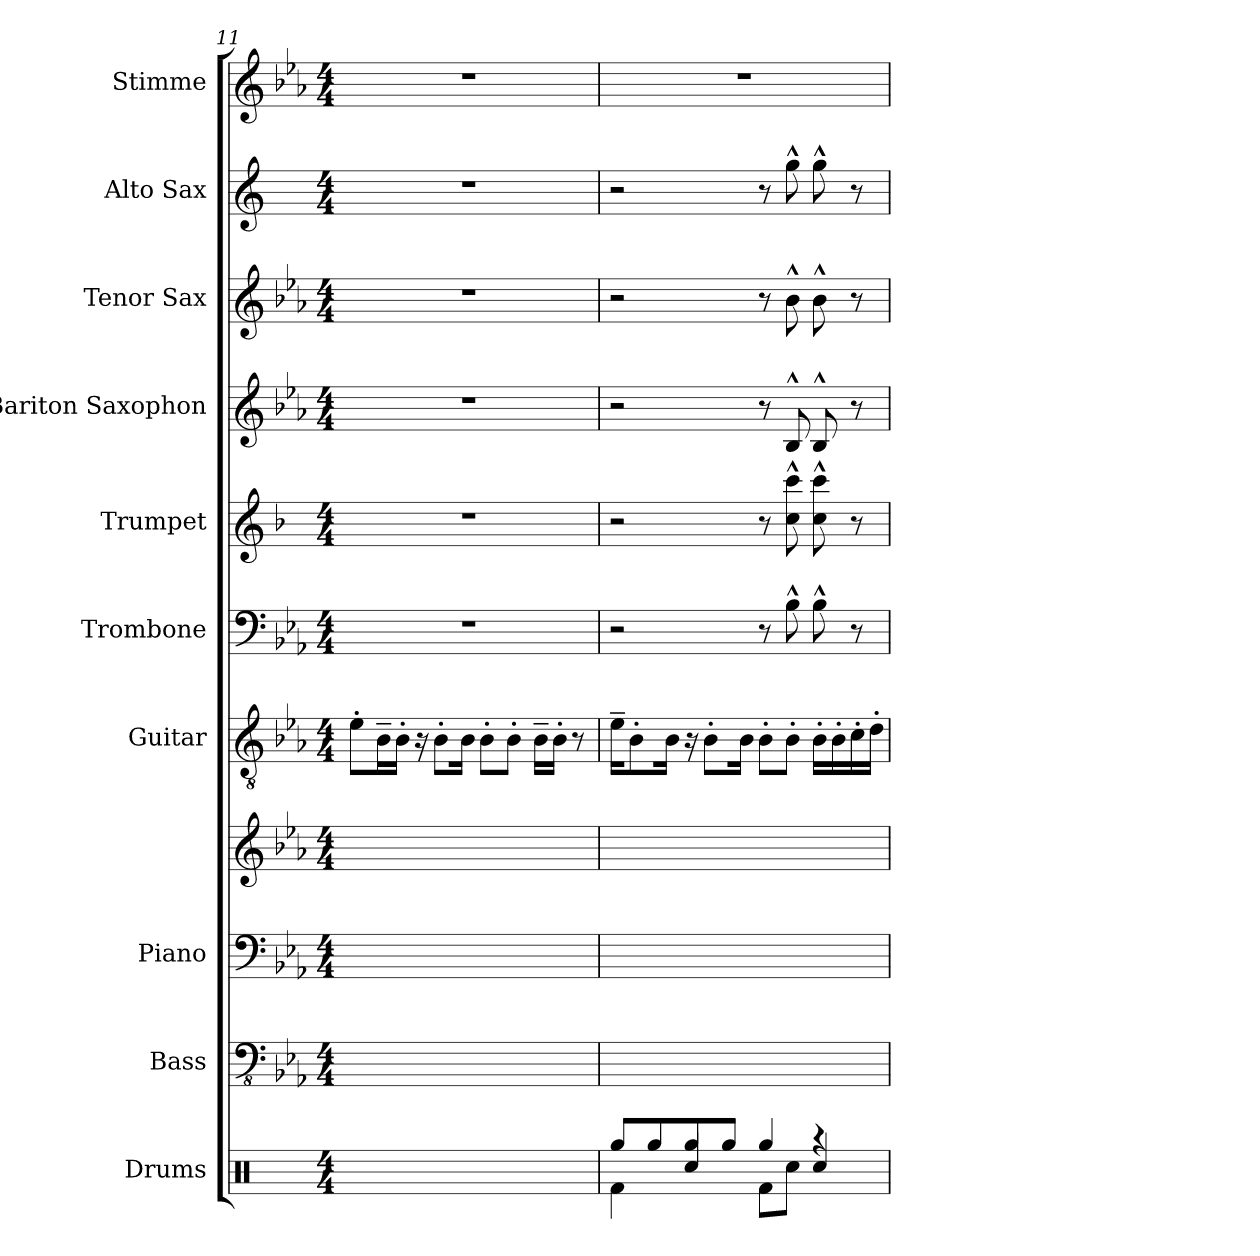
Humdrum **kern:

**kern	**kern	**kern	**kern	**kern	**kern	**kern	**kern	**kern	**kern	**kern
*part10	*part9	*part8	*part8	*part7	*part6	*part5	*part4	*part3	*part2	*part1
*staff11	*staff10	*staff9	*staff8	*staff7	*staff6	*staff5	*staff4	*staff3	*staff2	*staff1
*I"Drums	*I"Bass	*I"Piano	*	*I"Guitar	*I"Trombone	*I"Trumpet	*I"Bariton Saxophon	*I"Tenor Sax	*I"Alto Sax	*I"Stimme
*I'Drums	*I'Bass	*I'Piano	*	*I'Gtr.	*I'Tbn.	*I'Tpt.	*I'Bar. Sax.	*I'Tenor	*I'Alto	*I'St.
*clefX	*clefFv4	*clefF4	*clefG2	*clefGv2	*clefF4	*clefG2	*clefG2	*clefG2	*clefG2	*clefG2
*	*	*	*	*	*	*ITrd1c2	*ITrd12c21	*ITrd8c14	*ITrd5c9	*
*k[]	*k[b-e-a-]	*k[b-e-a-]	*k[b-e-a-]	*k[b-e-a-]	*k[b-e-a-]	*k[b-e-a-]	*k[b-e-a-]	*k[b-e-a-]	*k[b-e-a-]	*k[b-e-a-]
*M4/4	*M4/4	*M4/4	*M4/4	*M4/4	*M4/4	*M4/4	*M4/4	*M4/4	*M4/4	*M4/4
=11	=11	=11	=11	=11	=11	=11	=11	=11	=11	=11
1ryy	1ryy	1ryy	1ryy	8e-'\L	1r	1r	1r	1r	1r	1r
.	.	.	.	16B-~\L	.	.	.	.	.	.
.	.	.	.	16B-'\JJ	.	.	.	.	.	.
.	.	.	.	16r	.	.	.	.	.	.
.	.	.	.	8B-'\L	.	.	.	.	.	.
.	.	.	.	16B-\Jk	.	.	.	.	.	.
.	.	.	.	8B-'\L	.	.	.	.	.	.
.	.	.	.	8B-'\J	.	.	.	.	.	.
.	.	.	.	16B-~\LL	.	.	.	.	.	.
.	.	.	.	16B-'\JJ	.	.	.	.	.	.
.	.	.	.	8r	.	.	.	.	.	.
=12	=12	=12	=12	=12	=12	=12	=12	=12	=12	=12
*^	*	*	*	*	*	*	*	*	*	*
8Rgg/L	4Rf\	1ryy	1ryy	1ryy	16e-~\KL	2r	2r	2r	2r	2r	1r
.	.	.	.	.	8B-'\	.	.	.	.	.	.
8Rgg/	.	.	.	.	.	.	.	.	.	.	.
.	.	.	.	.	16B-\Jk	.	.	.	.	.	.
8Rgg/	4Rcc/	.	.	.	16r	.	.	.	.	.	.
.	.	.	.	.	8B-'\L	.	.	.	.	.	.
8Rgg/J	.	.	.	.	.	.	.	.	.	.	.
.	.	.	.	.	16B-\Jk	.	.	.	.	.	.
4Rgg/	8Rf\L	.	.	.	8B-'\L	8r	8r	8r	8r	8r	.
.	8Rcc\J	.	.	.	8B-'\J	8B-^^\	8b-\^^ 8bb-\^^	8BB-^^/	8B-^^\	8b-^^\	.
4r	4Rcc/	.	.	.	16B-'\LL	8B-^^\	8b-\^^ 8bb-\^^	8BB-^^/	8B-^^\	8b-^^\	.
.	.	.	.	.	16B-'\	.	.	.	.	.	.
.	.	.	.	.	16c'\	8r	8r	8r	8r	8r	.
.	.	.	.	.	16d'\JJ	.	.	.	.	.	.
*v	*v	*	*	*	*	*	*	*	*	*	*
=	=	=	=	=	=	=	=	=	=	=
*-	*-	*-	*-	*-	*-	*-	*-	*-	*-	*-
